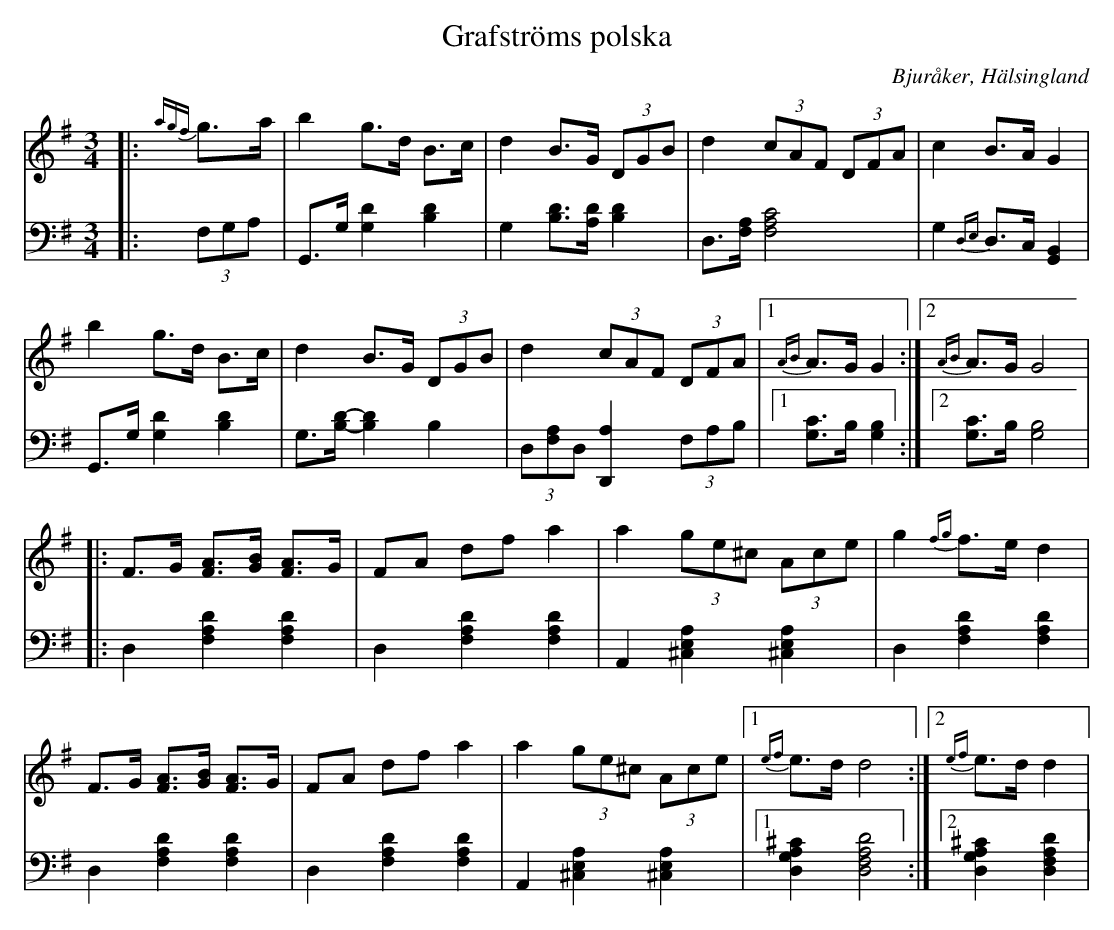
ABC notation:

X:1
T: Grafströms polska
O: Bjuråker, Hälsingland
M: 3/4
L: 1/8
K: G
V:1
V:2
V: 1
|:{agf}g>a|b2 g>d B>c|d2 B>G (3DGB|d2 (3cAF (3DFA|c2 B>A G2|
b2 g>d B>c|d2 B>G (3DGB|d2 (3cAF (3DFA|1 {AB}A>G G2:|2 {AB}A>G G4|
|:F>G [FA]>[GB] [FA]>G |FA df a2 |a2 (3ge^c (3Ace |g2 {fg}f>e d2 |
F>G [FA]>[GB] [FA]>G |FA df a2 |a2 (3ge^c (3Ace |1 {ef}e>d d4:|2 {ef}e>d d2|
V:2 clef=bass
|:(3F,G,A, | G,,>G, [G,2D2] [B,2D2]|G,2 [B,D]>[A,D] [B,D]2|D,>[F,A,] [F,4A,4C4]| G,2 {D,E,}D,>C, [G,,2B,,2]|
 G,,>G, [G,2D2] [B,2D2]|G,>[B,D]-[B,2D2] B,2|(3D,[F,A,]D, [D,,2A,2] (3F,A,B,|1 [G,C]>B, [G,2B,2]:|2 [G,C]>B, [G,4B,4]|
|:D,2 [F,2A,2D2] [F,2A,2D2]|D,2 [F,2A,2D2] [F,2A,2D2]| A,,2 [^C,2E,2A,2] [^C,2E,2A,2]|D,2 [F,2A,2D2] [F,2A,2D2] |
D,2 [F,2A,2D2] [F,2A,2D2] | D,2 [F,2A,2D2] [F,2A,2D2] | A,,2 [^C,2E,2A,2] [^C,2E,2A,2]|1 [D,2G,2A,2^C2] [D,4F,4A,4D4]:|2 [D,2G,2A,2^C2] [D,2F,2A,2D2]|
